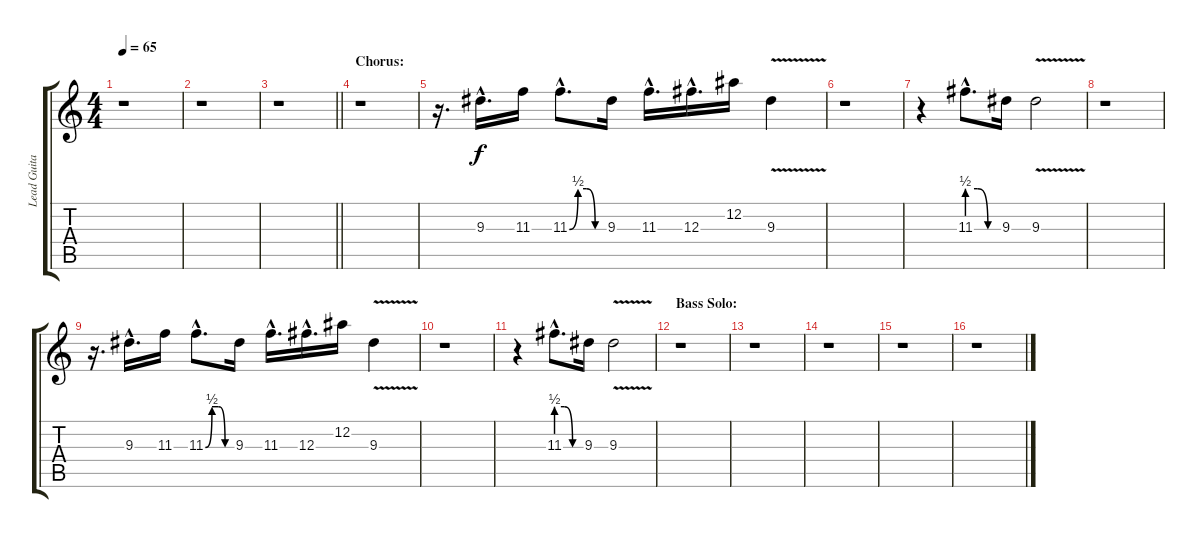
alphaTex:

\track ("Lead Guitar" "Lead Guita") {instrument distortionguitar}
\staff {score tabs}
\tuning (Eb4 Bb3 Gb3 Db3 Ab2 Eb2) {hide}
\ts (4 4)
\tempo 65
\clef g2
\ks c
r.1{dy f} |
r.1 |
\barLineRight lightlight
r.1 |
\section ("" "Chorus:")
r.1 |
r.16{d} 9.3{hac}.16{d} 11.3.16 11.3{be (custom 0 0 15 2 30 2 45 0 60 0) hac}.8{d} 9.3.16 11.3{hac}.16{d} 12.3{hac}.16{d} 12.2.16 9.3{v}.4 |
r.1 |
r.4 11.3{be (custom 0 2 20 2 40 0 60 0) hac}.8{d} 9.3.16 9.3{v}.2 |
r.1 |
r.16{d} 9.3{hac}.16{d} 11.3.16 11.3{be (custom 0 0 15 2 30 2 45 0 60 0) hac}.8{d} 9.3.16 11.3{hac}.16{d} 12.3{hac}.16{d} 12.2.16 9.3{v}.4 |
r.1 |
r.4 11.3{be (custom 0 2 20 2 40 0 60 0) hac}.8{d} 9.3.16 9.3{v}.2 |
\section ("" "Bass Solo:")
r.1 |
r.1 |
r.1 |
r.1 |
r.1
